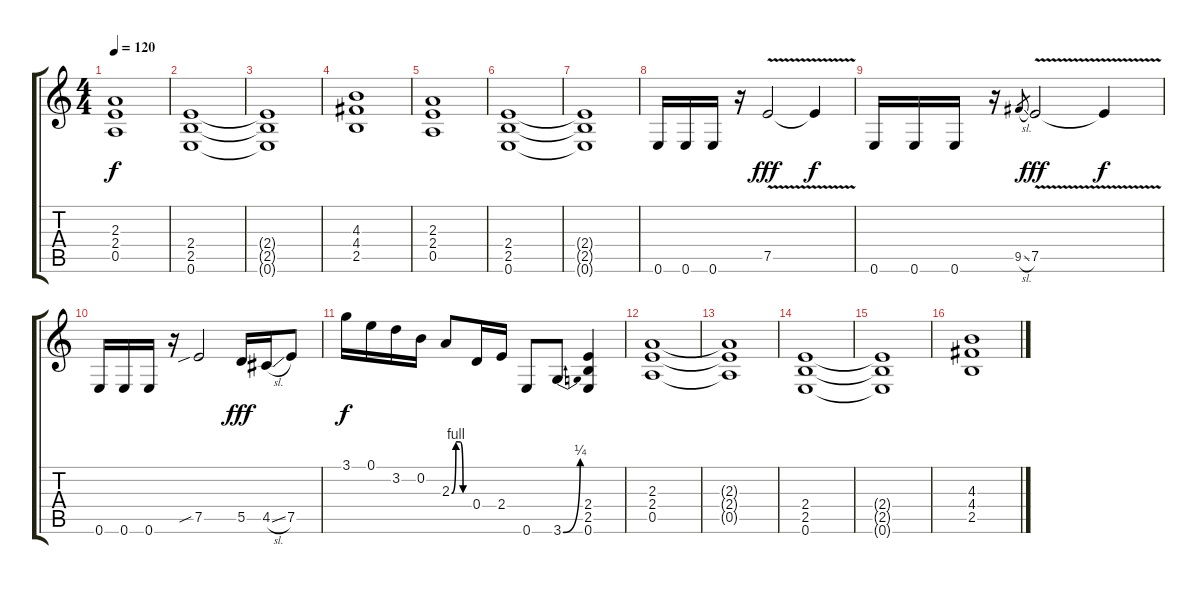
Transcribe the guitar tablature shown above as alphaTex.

\track "" {instrument distortionguitar}
\staff {score tabs}
\tuning (E4 B3 G3 D3 A2 E2) {hide}
\ts (4 4)
\tempo 120
\clef g2
\ks c
(2.3{t} 2.4{t} 0.5{t}).1{dy f} |
(2.4 2.5 0.6).1 |
(2.4{t} 2.5{t} 0.6{t}).1 |
(4.3 4.4 2.5).1 |
(2.3 2.4 0.5).1 |
(2.4 2.5 0.6).1 |
(2.4{t} 2.5{t} 0.6{t}).1 |
0.6.16{volume 16} 0.6.16 0.6.16 r.16 7.5{v}.2{dy fff} 7.5{t}.4{dy f} |
0.6.16 0.6.16 0.6.16 r.16 9.5{sl}.8{gr} 7.5{v}.2{dy fff} 7.5{t}.4{dy f} |
0.6.16 0.6.16 0.6.16 r.16 7.5{sib}.2 5.5.16{dy fff} 4.5{sl}.16 7.5.8 |
3.1.16{dy f} 0.1.16 3.2.16 0.2.16 2.3{be (custom 0 0 15 4 30 4 40 0 45 0 60 0)}.8 0.4.16 2.4.16 0.6.8 3.6{be (bend 0 0 60 1)}.8 (2.4 2.5 0.6).4 |
(2.3 2.4 0.5).1{volume 11} |
(2.3{t} 2.4{t} 0.5{t}).1 |
(2.4 2.5 0.6).1 |
(2.4{t} 2.5{t} 0.6{t}).1 |
(4.3 4.4 2.5).1
